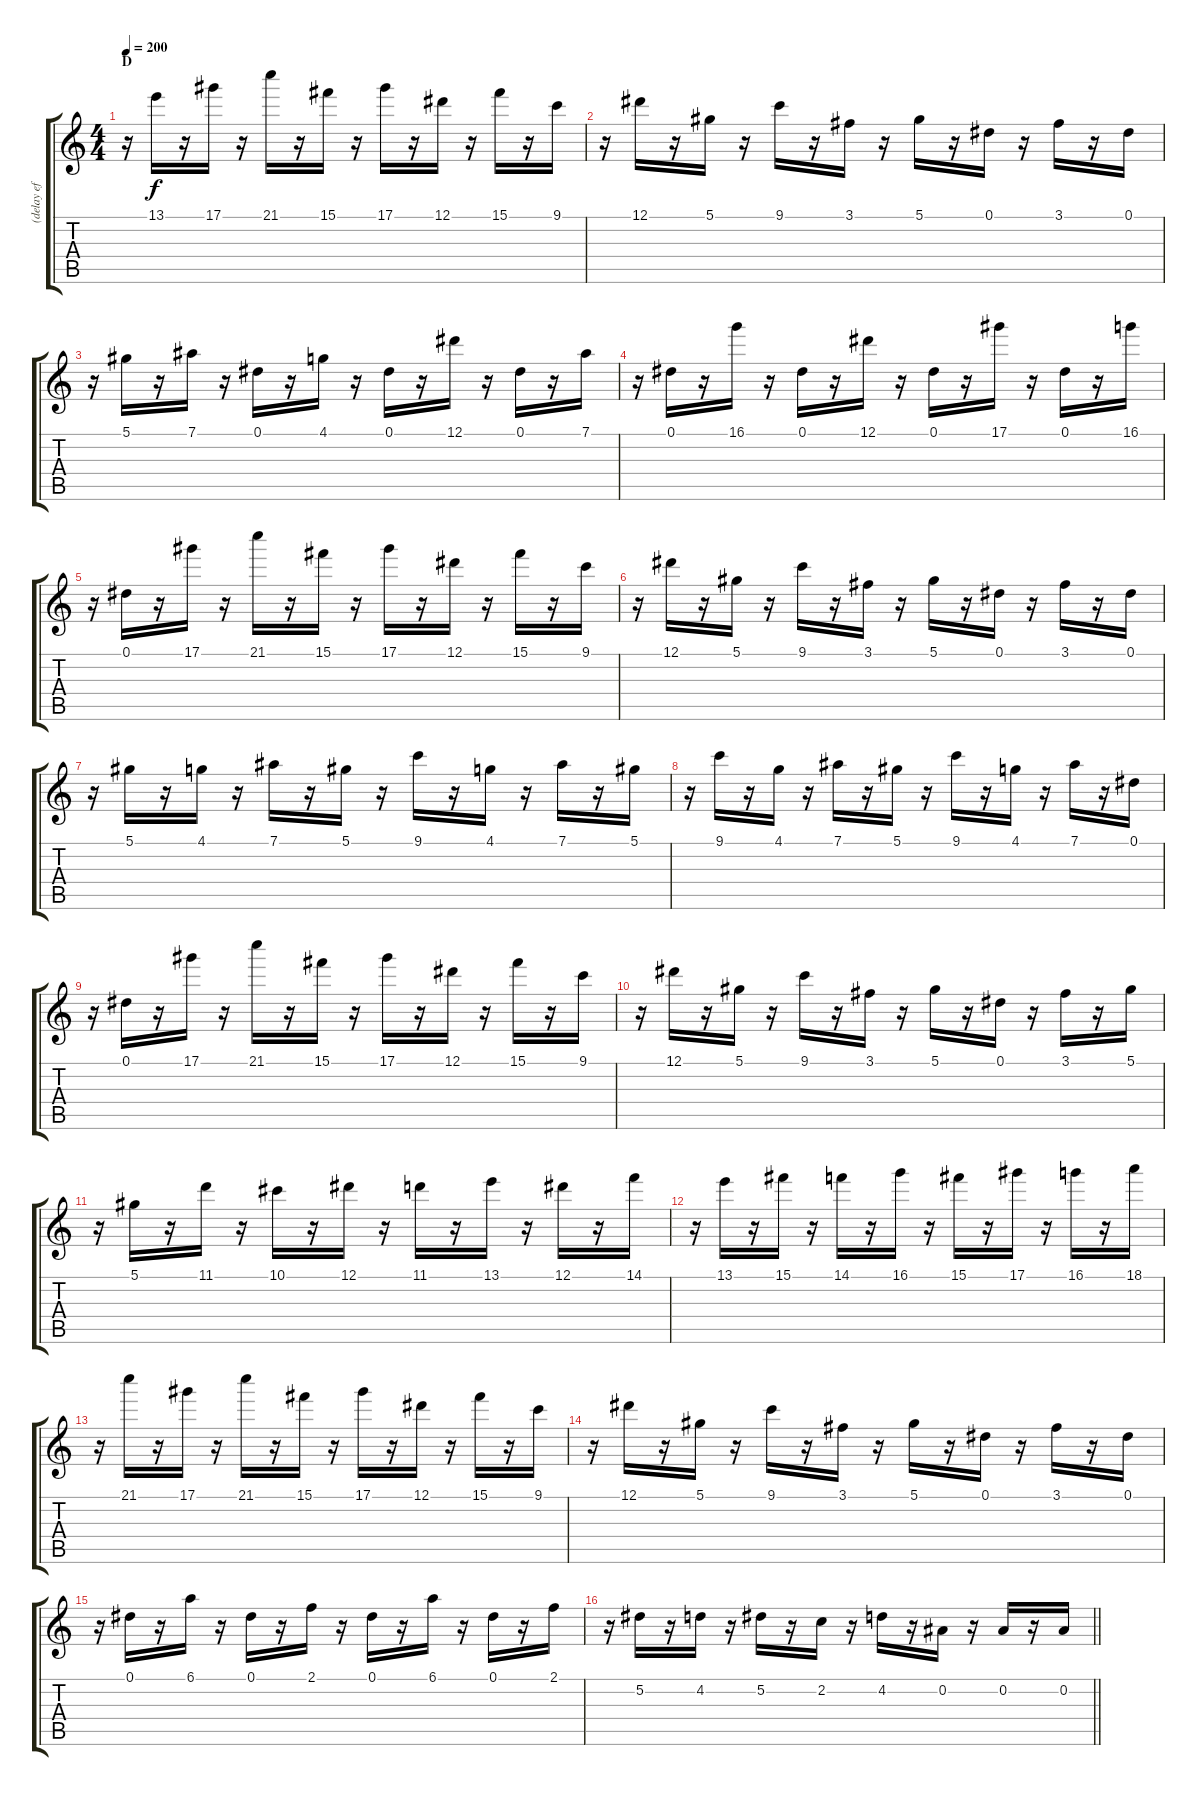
\track (" (delay effect)" " (delay ef") {instrument overdrivenguitar}
\staff {score tabs}
\tuning (Eb4 Bb3 Gb3 Db3 Ab2 Eb2) {hide}
\ts (4 4)
\section ("" "D")
\tempo 200
\clef g2
\ks c
r.16{dy f} 13.1.16 r.16 17.1.16 r.16 21.1.16 r.16 15.1.16 r.16 17.1.16 r.16 12.1.16 r.16 15.1.16 r.16 9.1.16 |
r.16 12.1.16 r.16 5.1.16 r.16 9.1.16 r.16 3.1.16 r.16 5.1.16 r.16 0.1.16 r.16 3.1.16 r.16 0.1.16 |
r.16 5.1.16 r.16 7.1.16 r.16 0.1.16 r.16 4.1.16 r.16 0.1.16 r.16 12.1.16 r.16 0.1.16 r.16 7.1.16 |
r.16 0.1.16 r.16 16.1.16 r.16 0.1.16 r.16 12.1.16 r.16 0.1.16 r.16 17.1.16 r.16 0.1.16 r.16 16.1.16 |
r.16 0.1.16 r.16 17.1.16 r.16 21.1.16 r.16 15.1.16 r.16 17.1.16 r.16 12.1.16 r.16 15.1.16 r.16 9.1.16 |
r.16 12.1.16 r.16 5.1.16 r.16 9.1.16 r.16 3.1.16 r.16 5.1.16 r.16 0.1.16 r.16 3.1.16 r.16 0.1.16 |
r.16 5.1.16 r.16 4.1.16 r.16 7.1.16 r.16 5.1.16 r.16 9.1.16 r.16 4.1.16 r.16 7.1.16 r.16 5.1.16 |
r.16 9.1.16 r.16 4.1.16 r.16 7.1.16 r.16 5.1.16 r.16 9.1.16 r.16 4.1.16 r.16 7.1.16 r.16 0.1.16 |
r.16 0.1.16 r.16 17.1.16 r.16 21.1.16 r.16 15.1.16 r.16 17.1.16 r.16 12.1.16 r.16 15.1.16 r.16 9.1.16 |
r.16 12.1.16 r.16 5.1.16 r.16 9.1.16 r.16 3.1.16 r.16 5.1.16 r.16 0.1.16 r.16 3.1.16 r.16 5.1.16 |
r.16 5.1.16 r.16 11.1.16 r.16 10.1.16 r.16 12.1.16 r.16 11.1.16 r.16 13.1.16 r.16 12.1.16 r.16 14.1.16 |
r.16 13.1.16 r.16 15.1.16 r.16 14.1.16 r.16 16.1.16 r.16 15.1.16 r.16 17.1.16 r.16 16.1.16 r.16 18.1.16 |
r.16 21.1.16 r.16 17.1.16 r.16 21.1.16 r.16 15.1.16 r.16 17.1.16 r.16 12.1.16 r.16 15.1.16 r.16 9.1.16 |
r.16 12.1.16 r.16 5.1.16 r.16 9.1.16 r.16 3.1.16 r.16 5.1.16 r.16 0.1.16 r.16 3.1.16 r.16 0.1.16 |
r.16 0.1.16 r.16 6.1.16 r.16 0.1.16 r.16 2.1.16 r.16 0.1.16 r.16 6.1.16 r.16 0.1.16 r.16 2.1.16 |
\barLineRight lightlight
r.16 5.2.16 r.16 4.2.16 r.16 5.2.16 r.16 2.2.16 r.16 4.2.16 r.16 0.2.16 r.16 0.2.16 r.16 0.2.16
